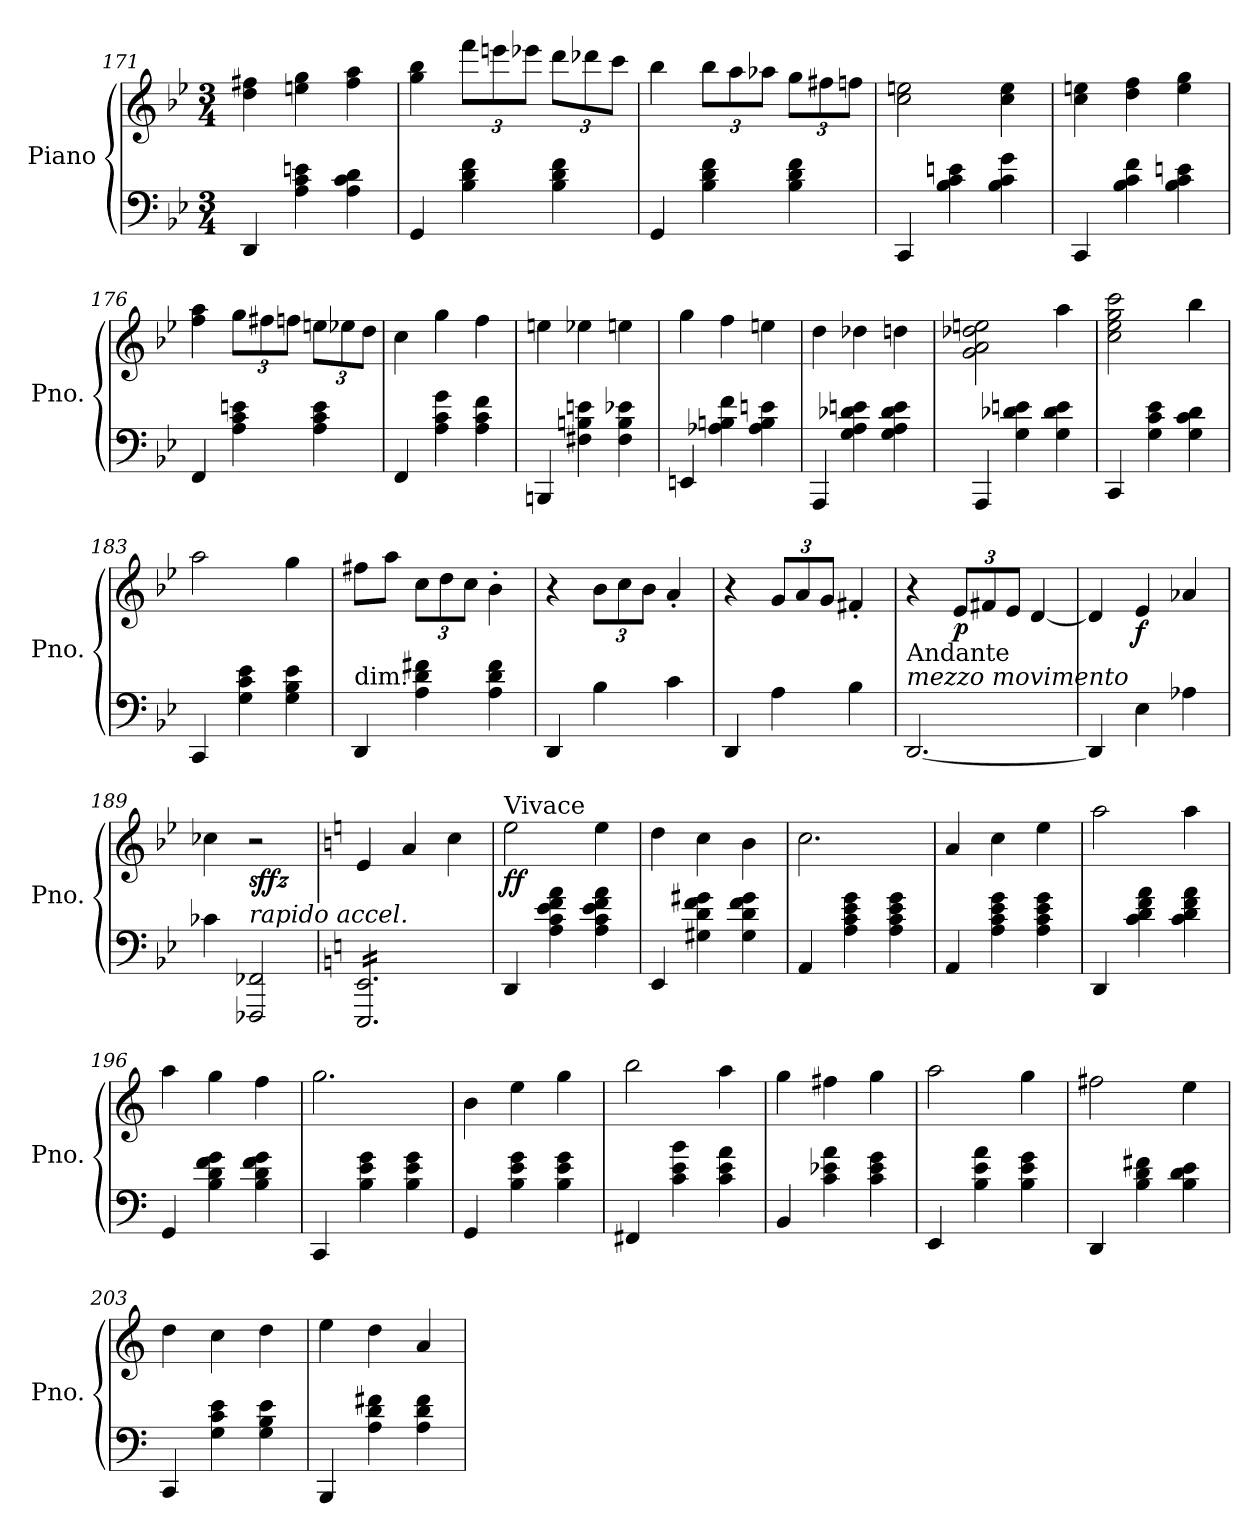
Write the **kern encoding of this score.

**kern	**kern	**dynam
*part1	*part1	*part1
*staff2	*staff1	*staff1/2
*I"Piano	*	*
*I'Pno.	*	*
*clefF4	*clefG2	*
*k[b-e-]	*k[b-e-]	*
*M3/4	*M3/4	*
=171	=171	=171
4DD/	4dd\ 4ff#X\	.
4A\ 4c\ 4en\	4een\ 4gg\	.
4A\ 4c\ 4d\	4ff#\ 4aa\	.
!!LO:LB:g=z
=172	=172	=172
4GG/	4gg\ 4bb-\	.
*	*Xbrackettup	*
4B-\ 4d\ 4f\	12fff\L	.
.	12eeen\	.
.	12eee-X\J	.
4B-\ 4d\ 4f\	12ddd\L	.
.	12ddd-X\	.
.	12ccc\J	.
=173	=173	=173
4GG/	4bb-\	.
4B-\ 4d\ 4f\	12bb-\L	.
.	12aa\	.
.	12aa-X\J	.
4B-\ 4d\ 4f\	12gg\L	.
.	12ff#X\	.
.	12ffn\J	.
=174	=174	=174
4CC/	2cc\ 2een\	.
4B-\ 4c\ 4en\	.	.
4B-\ 4c\ 4g\	4cc\ 4ee\	.
=175	=175	=175
4CC/	4cc\ 4een\	.
4B-\ 4c\ 4f\	4dd\ 4ff\	.
4B-\ 4c\ 4en\	4ee\ 4gg\	.
!!LO:LB:g=z
=176	=176	=176
4FF/	4ff\ 4aa\	.
4A\ 4c\ 4en\	12gg\L	.
.	12ff#X\	.
.	12ffn\J	.
4A\ 4c\ 4e\	12een\L	.
.	12ee-X\	.
.	12dd\J	.
=177	=177	=177
4FF/	4cc\	.
4A\ 4c\ 4g\	4gg\	.
4A\ 4c\ 4f\	4ff\	.
=178	=178	=178
4BBBn/	4een\	.
4F#X\ 4Bn\ 4en\	4ee-X\	.
4F#\ 4B\ 4e-X\	4een\	.
=179	=179	=179
4EEn/	4gg\	.
4A-X\ 4Bn\ 4f\	4ff\	.
4A-\ 4B\ 4en\	4een\	.
=180	=180	=180
4AAA/	4dd\	.
4G\ 4A\ 4d-X\ 4en\	4dd-X\	.
4G\ 4A\ 4d-\ 4e\	4ddn\	.
=181	=181	=181
4AAA/	2g\ 2a\ 2dd-X\ 2een\	.
4G\ 4d-X\ 4en\	.	.
4G\ 4d-\ 4e\	4aa\	.
!!LO:LB:g=z
=182	=182	=182
!	!	!LO:DY:b
4CC/	2cc\ 2ee-\ 2gg\ 2ccc\	other-dynamics
4G\ 4c\ 4e-\	.	.
4G\ 4c\ 4d\	4bb-\	.
=183	=183	=183
4CC/	2aa\	.
4G\ 4c\ 4e-\	.	.
4G\ 4B-\ 4e-\	4gg\	.
=184	=184	=184
!LO:TX:a:t=dim.	!	!
4DD/	8ff#X\L	.
.	8aa\J	.
4A\ 4d\ 4f#X\	12cc\L	.
.	12dd\	.
.	12cc\J	.
4A\ 4d\ 4f#\	4b-'\	.
=185	=185	=185
4DD/	4r	.
4B-\	12b-\L	.
.	12cc\	.
.	12b-\J	.
4c\	4a'/	.
=186	=186	=186
4DD/	4r	.
4A\	12g/L	.
.	12a/	.
.	12g/J	.
4B-\	4f#X'/	.
=187	=187	=187
*	*MM75	*
!LO:TX:a:i:t=mezzo movimento	!	!
!LO:TX:a:t=Andante	!	!
[2.DD/	4r	.
!	!	!LO:DY:b
.	12e-/L	p
.	12f#X/	.
.	12e-/J	.
.	[4d/	.
=188	=188	=188
4DD/]	4d/]	.
!	!	!LO:DY:b
4E-\	4e-/	f
4A-X\	4a-X/	.
!!LO:PB:g=z
=189	=189	=189
4c-X\	4cc-X\	.
*	*MM110	*
!LO:TX:a:i:t=rapido accel.	!	!
!	!	!LO:DY:b
2FFF-X/ 2FF-X/	2r	sffz
=190	=190	=190
*k[]	*k[]	*
*tremolo	*	*
16EEE/ 16EE/LL	4e/	.
16EEE/ 16EE/	.	.
16EEE/ 16EE/	.	.
16EEE/ 16EE/	.	.
16EEE/ 16EE/	4a/	.
16EEE/ 16EE/	.	.
16EEE/ 16EE/	.	.
16EEE/ 16EE/	.	.
16EEE/ 16EE/	4cc\	.
16EEE/ 16EE/	.	.
16EEE/ 16EE/	.	.
16EEE/ 16EE/JJ	.	.
*Xtremolo	*	*
=191	=191	=191
*	*MM160	*
!	!LO:TX:a:t=Vivace	!
!	!	!LO:DY:b
4DD/	2ee\	ff
4A\ 4c\ 4e\ 4f\ 4a\	.	.
4A\ 4c\ 4e\ 4f\ 4a\	4ee\	.
=192	=192	=192
4EE/	4dd\	.
4G#X\ 4d\ 4f\ 4g#X\	4cc\	.
4G#\ 4d\ 4f\ 4g#\	4b\	.
=193	=193	=193
4AA/	2.cc\	.
4A\ 4c\ 4e\ 4g\	.	.
4A\ 4c\ 4e\ 4g\	.	.
=194	=194	=194
4AA/	4a/	.
4A\ 4c\ 4e\ 4g\	4cc\	.
4A\ 4c\ 4e\ 4g\	4ee\	.
=195	=195	=195
4DD/	2aa\	.
4c\ 4d\ 4f\ 4a\	.	.
4c\ 4d\ 4f\ 4a\	4aa\	.
!!LO:LB:g=z
=196	=196	=196
4GG/	4aa\	.
4B\ 4d\ 4f\ 4g\	4gg\	.
4B\ 4d\ 4f\ 4g\	4ff\	.
=197	=197	=197
4CC/	2.gg\	.
4B\ 4e\ 4g\	.	.
4B\ 4e\ 4g\	.	.
=198	=198	=198
4GG/	4b\	.
4B\ 4e\ 4g\	4ee\	.
4B\ 4e\ 4g\	4gg\	.
=199	=199	=199
4FF#X/	2bb\	.
4c\ 4e\ 4b\	.	.
4c\ 4e\ 4a\	4aa\	.
=200	=200	=200
4BB/	4gg\	.
4c\ 4e-X\ 4a\	4ff#X\	.
4c\ 4e-\ 4g\	4gg\	.
=201	=201	=201
4EE/	2aa\	.
4B\ 4e\ 4a\	.	.
4B\ 4e\ 4g\	4gg\	.
=202	=202	=202
4DD/	2ff#X\	.
4B\ 4d\ 4f#X\	.	.
4B\ 4d\ 4e\	4ee\	.
=203	=203	=203
4CC/	4dd\	.
4G\ 4c\ 4e\	4cc\	.
4G\ 4B\ 4e\	4dd\	.
!!LO:LB:g=z
=204	=204	=204
4BBB/	4ee\	.
4A\ 4d\ 4f#X\	4dd\	.
4A\ 4d\ 4f#\	4a/	.
=	=	=
*-	*-	*-
